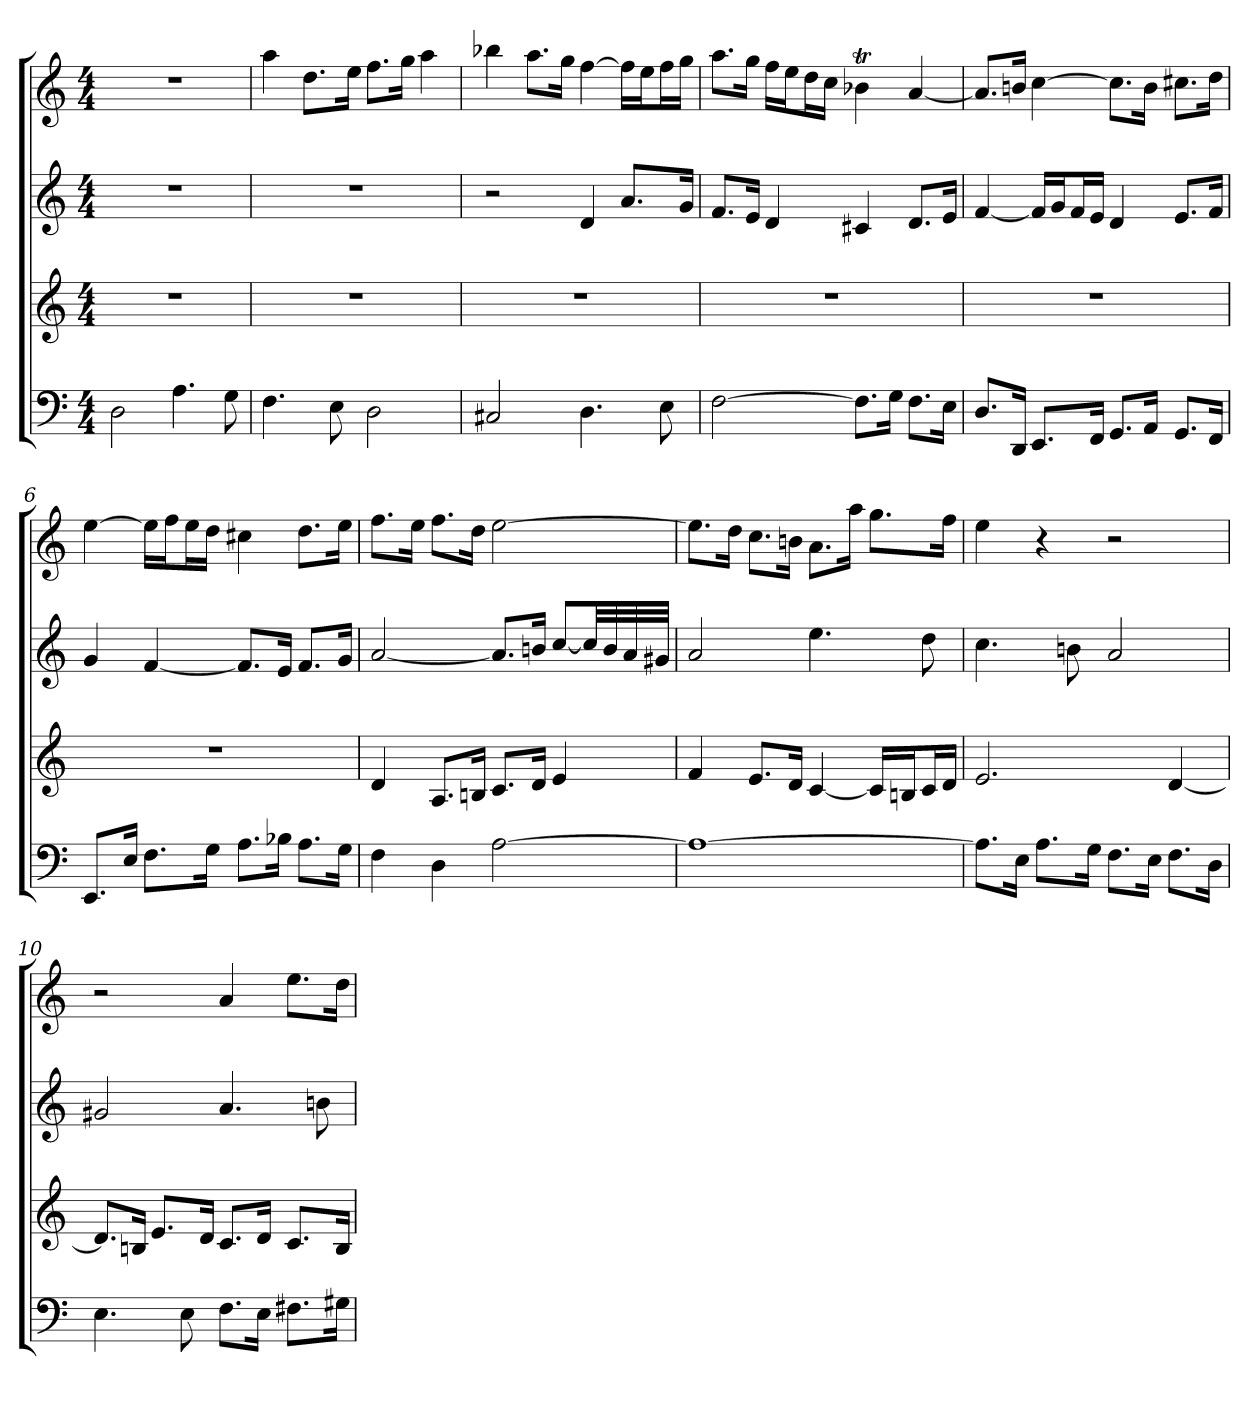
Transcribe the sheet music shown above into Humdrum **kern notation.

**kern	**kern	**kern	**kern
*part4	*part3	*part2	*part1
*staff4	*staff3	*staff2	*staff1
*M4/4	*M4/4	*M4/4	*M4/4
*MM77	*MM77	*MM77	*MM77
=1	=1	=1	=1
2D	1r	1r	1r
4.A	.	.	.
8G	.	.	.
=2	=2	=2	=2
4.F	1r	1r	4aa
.	.	.	8.ddL
8E	.	.	.
.	.	.	16eeJk
2D	.	.	8.ffL
.	.	.	16ggJk
.	.	.	4aa
=3	=3	=3	=3
2C#X	1r	2r	4bb-X
.	.	.	8.aaL
.	.	.	16ggJk
4.D	.	4d	[4ff
.	.	8.aL	16ffLL]
.	.	.	16eeJ
8E	.	.	16ffL
.	.	16gJk	16ggJJ
=4	=4	=4	=4
[2F	1r	8.fL	8.aaL
.	.	16eJk	16ggJk
.	.	4d	16ffLL
.	.	.	16eeJ
.	.	.	16ddL
.	.	.	16ccJJ
8.FL]	.	4c#X	4b-XT
16GJk	.	.	.
8.FL	.	8.dL	[4a
16EJk	.	16eJk	.
=5	=5	=5	=5
8.DL	1r	[4f	8.aL]
16DDJk	.	.	16bnJk
8.EEL	.	16fLL]	[4cc
.	.	16gJ	.
.	.	16fL	.
16FFJk	.	16eJJ	.
8.GGL	.	4d	8.ccL]
16AAJk	.	.	16bJk
8.GGL	.	8.eL	8.cc#XL
16FFJk	.	16fJk	16ddJk
=6	=6	=6	=6
8.EEL	1r	4g	[4ee
16EJk	.	.	.
8.FL	.	[4f	16eeLL]
.	.	.	16ffJ
.	.	.	16eeL
16GJk	.	.	16ddJJ
8.AL	.	8.fL]	4cc#X
16B-XJk	.	16eJk	.
8.AL	.	8.fL	8.ddL
16GJk	.	16gJk	16eeJk
=7	=7	=7	=7
4F	4d	[2a	8.ffL
.	.	.	16eeJk
4D	8.AL	.	8.ffL
.	16BnJk	.	16ddJk
[2A	8.cL	8.aL]	[2ee
.	16dJk	16bnJk	.
.	4e	[8ccL	.
.	.	32ccLL]	.
.	.	32b	.
.	.	32a	.
.	.	32g#XJJJ	.
=8	=8	=8	=8
1A_	4f	2a	8.eeL]
.	.	.	16ddJk
.	8.eL	.	8.ccL
.	16dJk	.	16bnJk
.	[4c	4.ee	8.aL
.	.	.	16aaJk
.	16cLL]	.	8.ggL
.	16BnJ	.	.
.	16cL	8dd	.
.	16dJJ	.	16ffJk
=9	=9	=9	=9
8.AL]	2.e	4.cc	4ee
16EJk	.	.	.
8.AL	.	.	4r
.	.	8bn	.
16GJk	.	.	.
8.FL	.	2a	2r
16EJk	.	.	.
8.FL	[4d	.	.
16DJk	.	.	.
=10	=10	=10	=10
4.E	8.dL]	2g#X	2r
.	16BnJk	.	.
.	8.eL	.	.
8E	.	.	.
.	16dJk	.	.
8.FL	8.cL	4.a	4a
16EJk	16dJk	.	.
8.F#XL	8.cL	.	8.eeL
.	.	8bn	.
16G#XJk	16BJk	.	16ddJk
=	=	=	=
*-	*-	*-	*-
